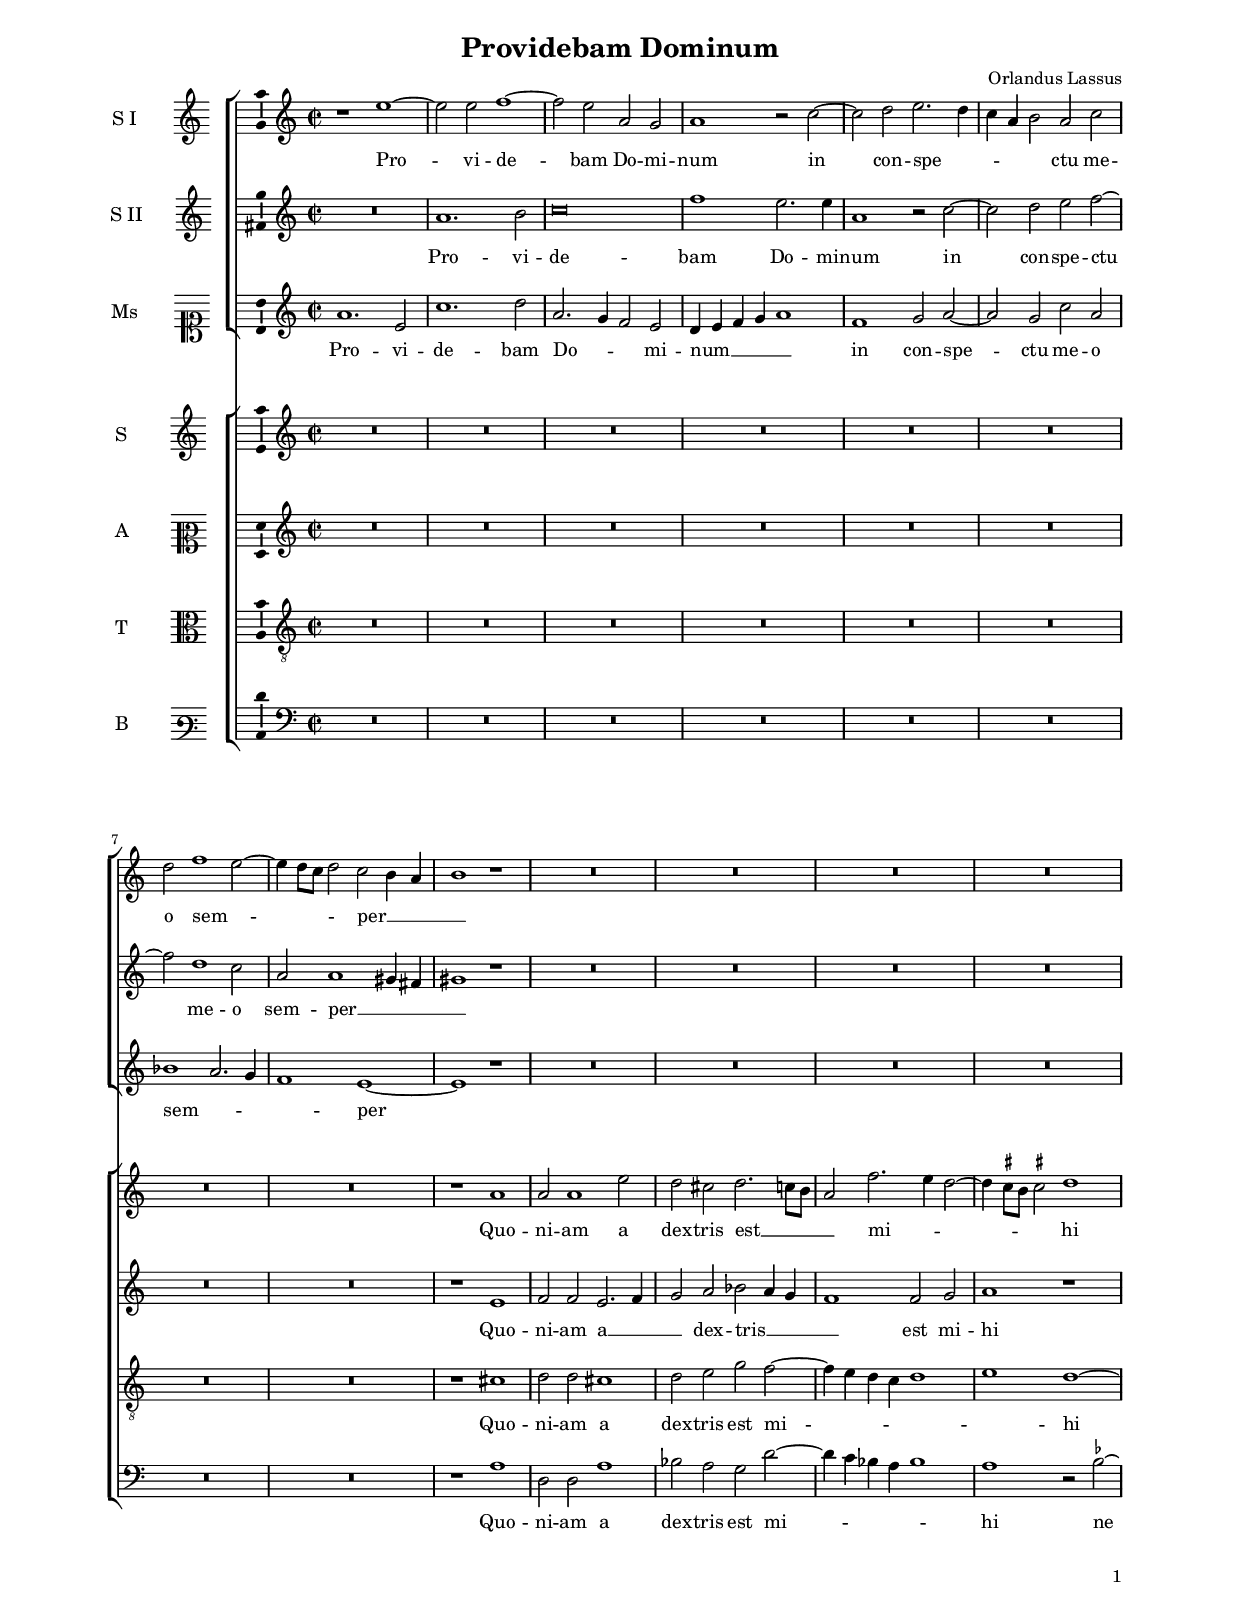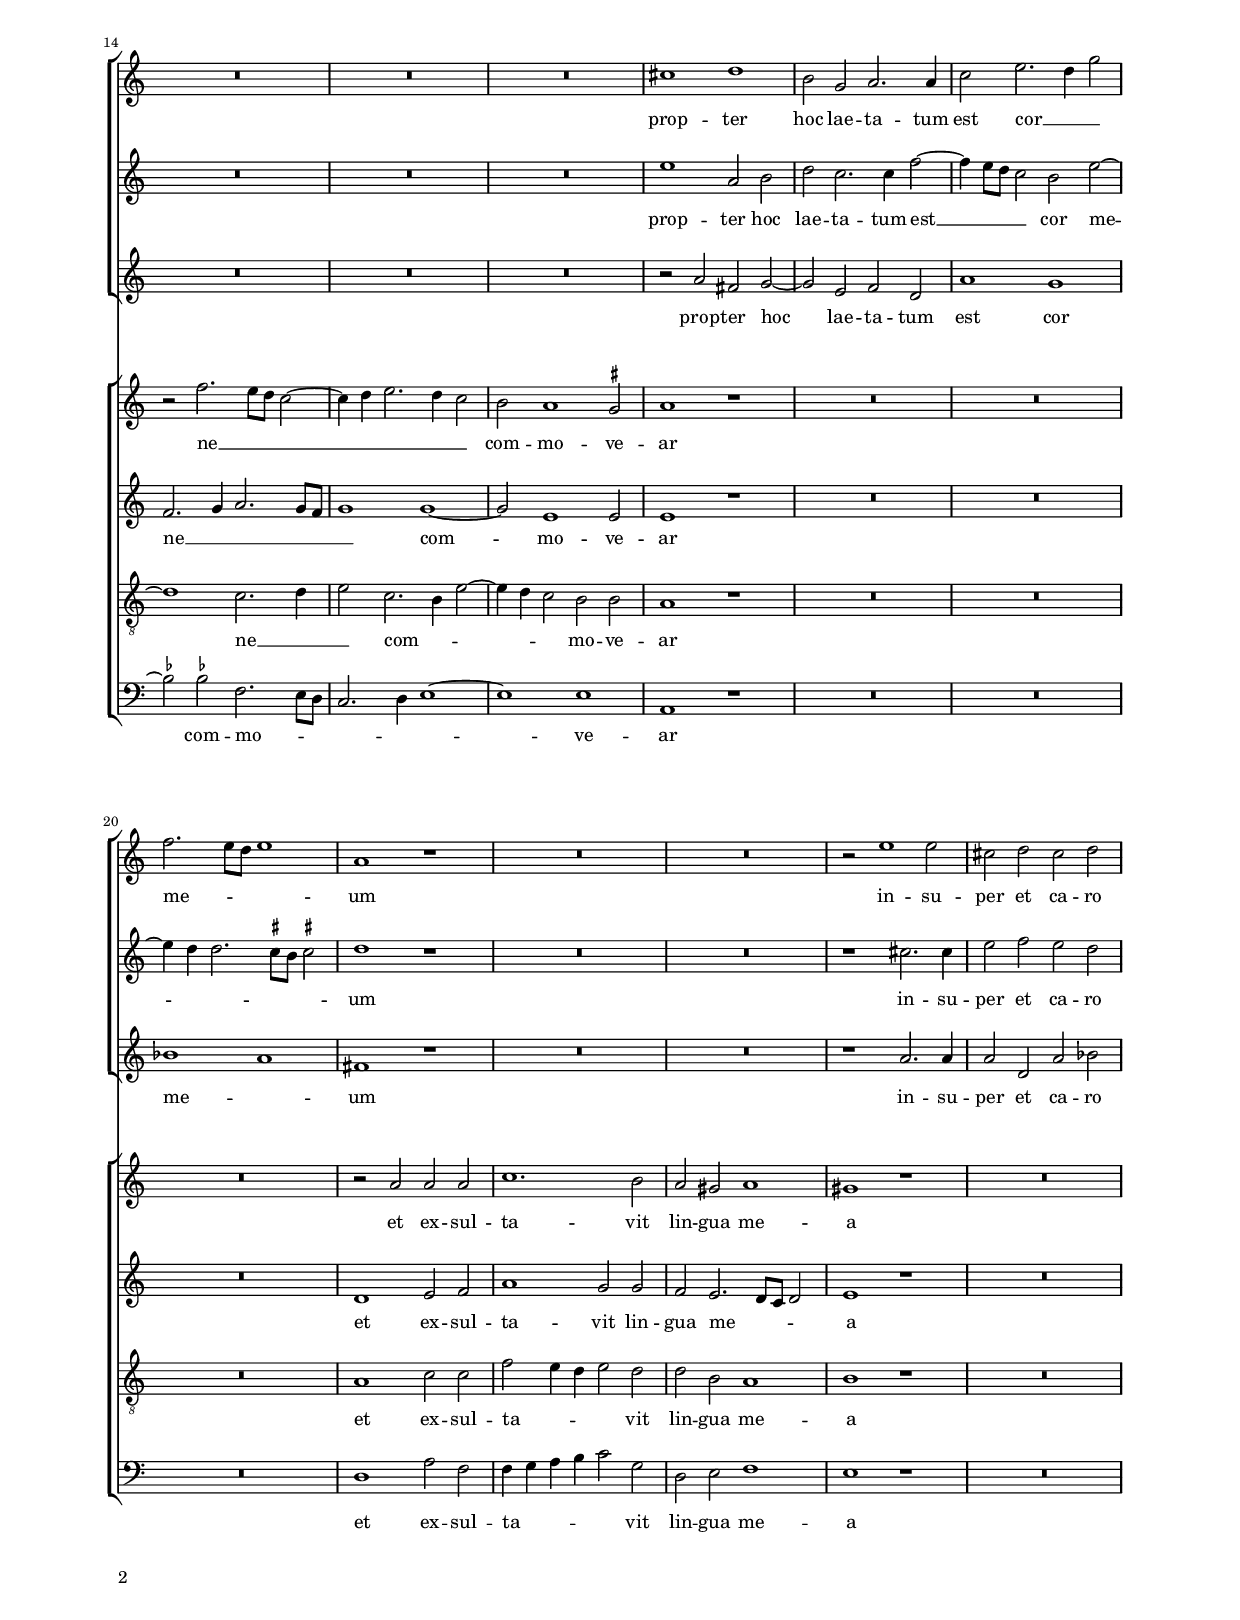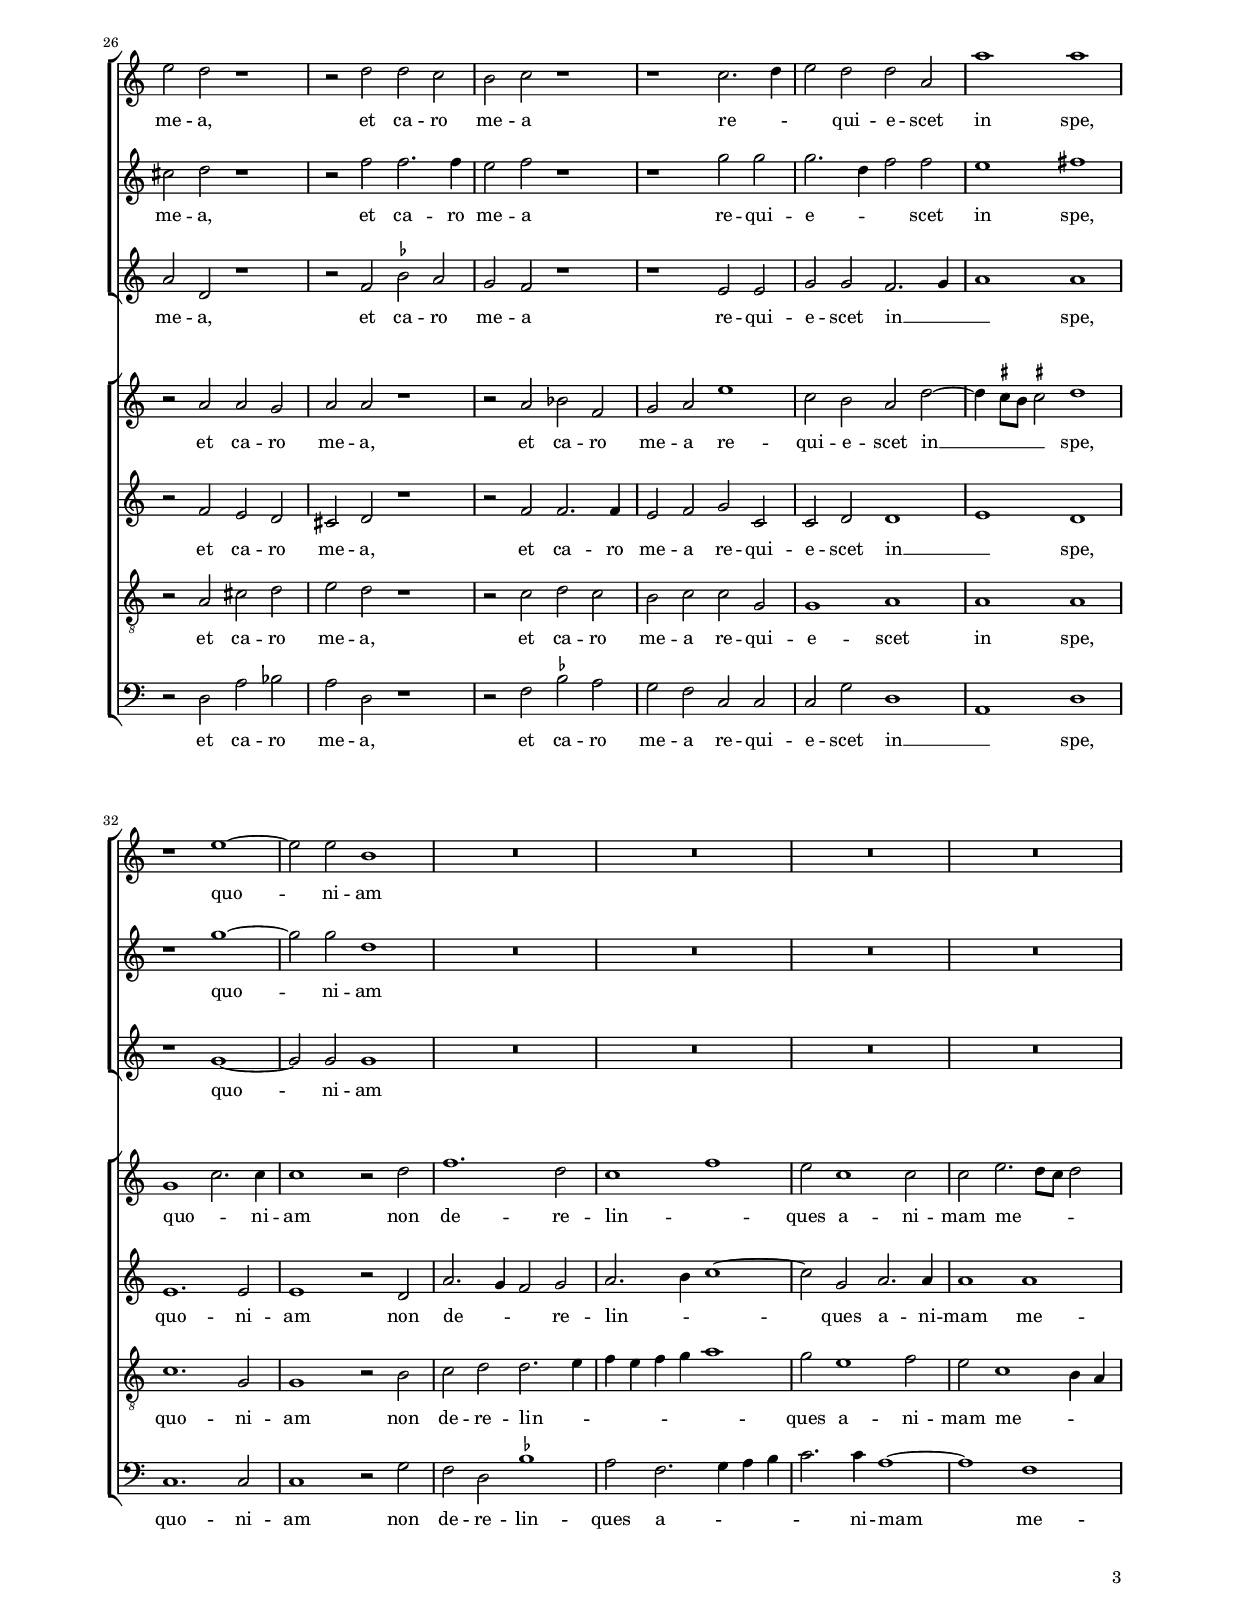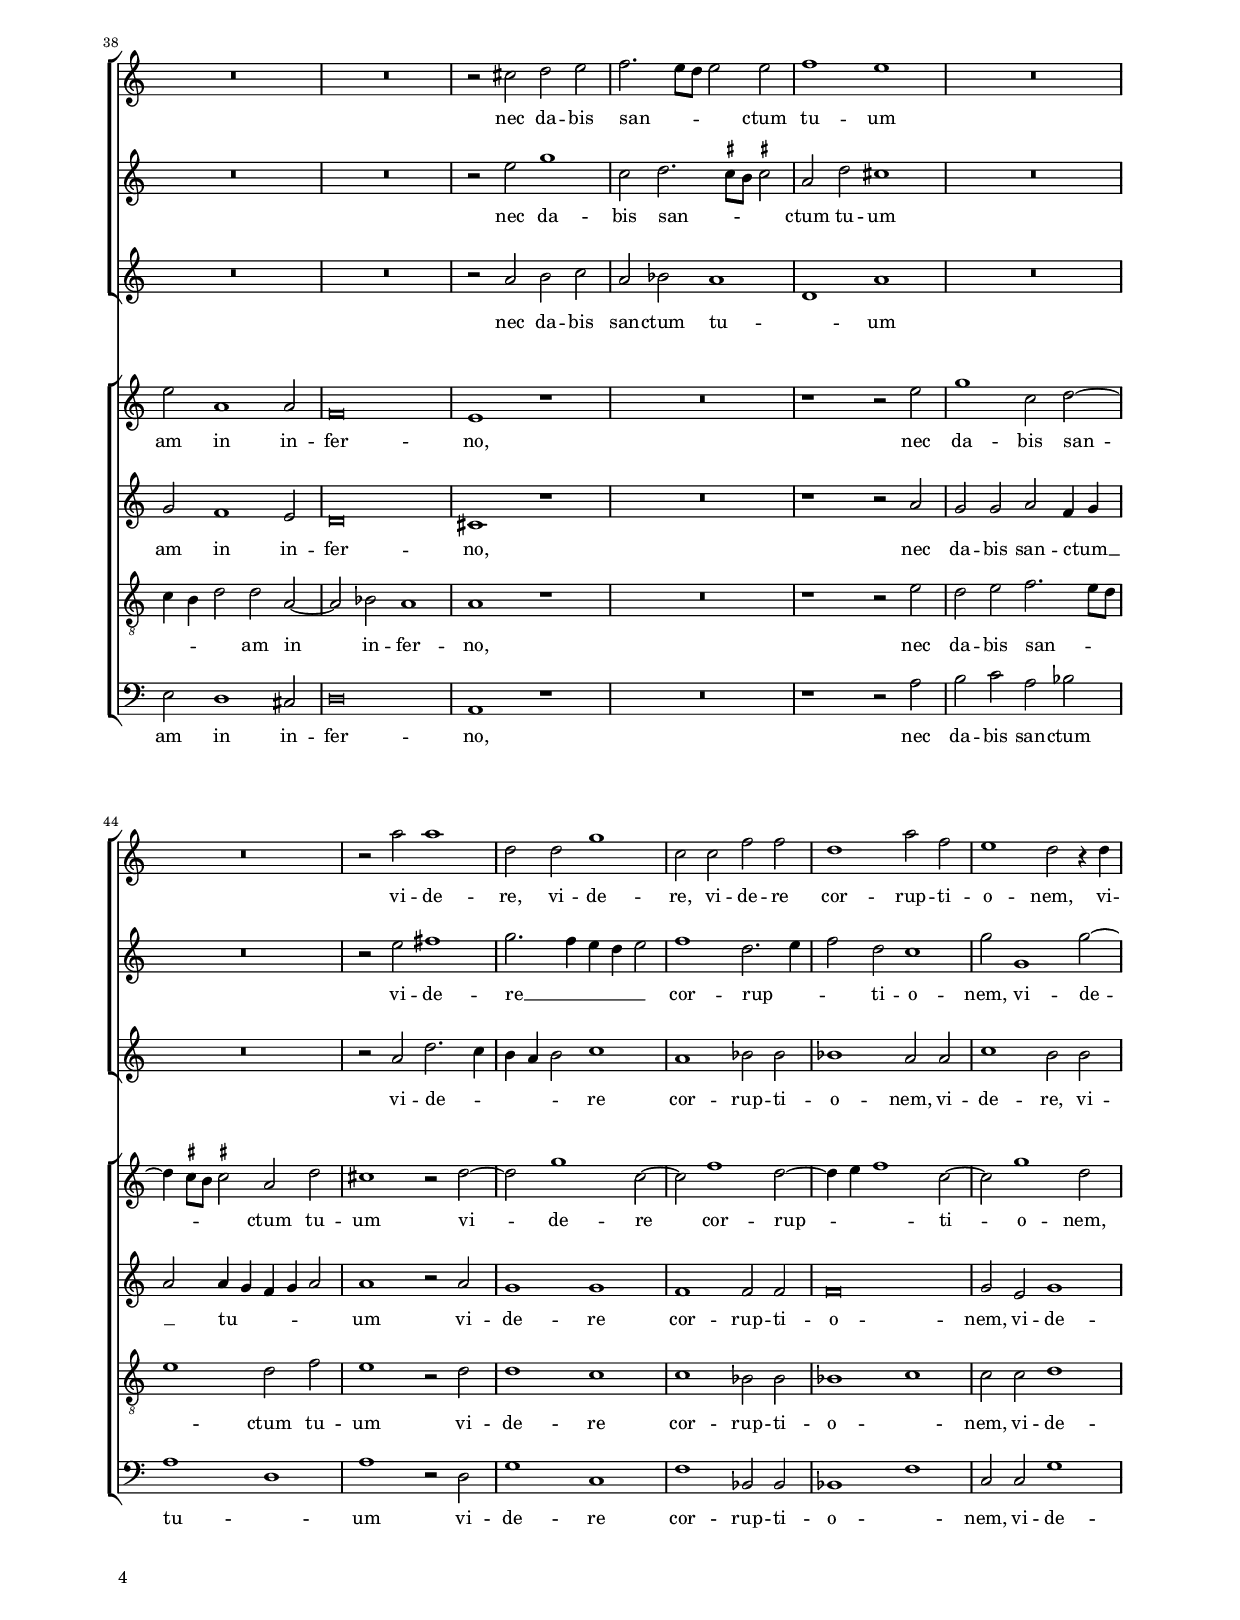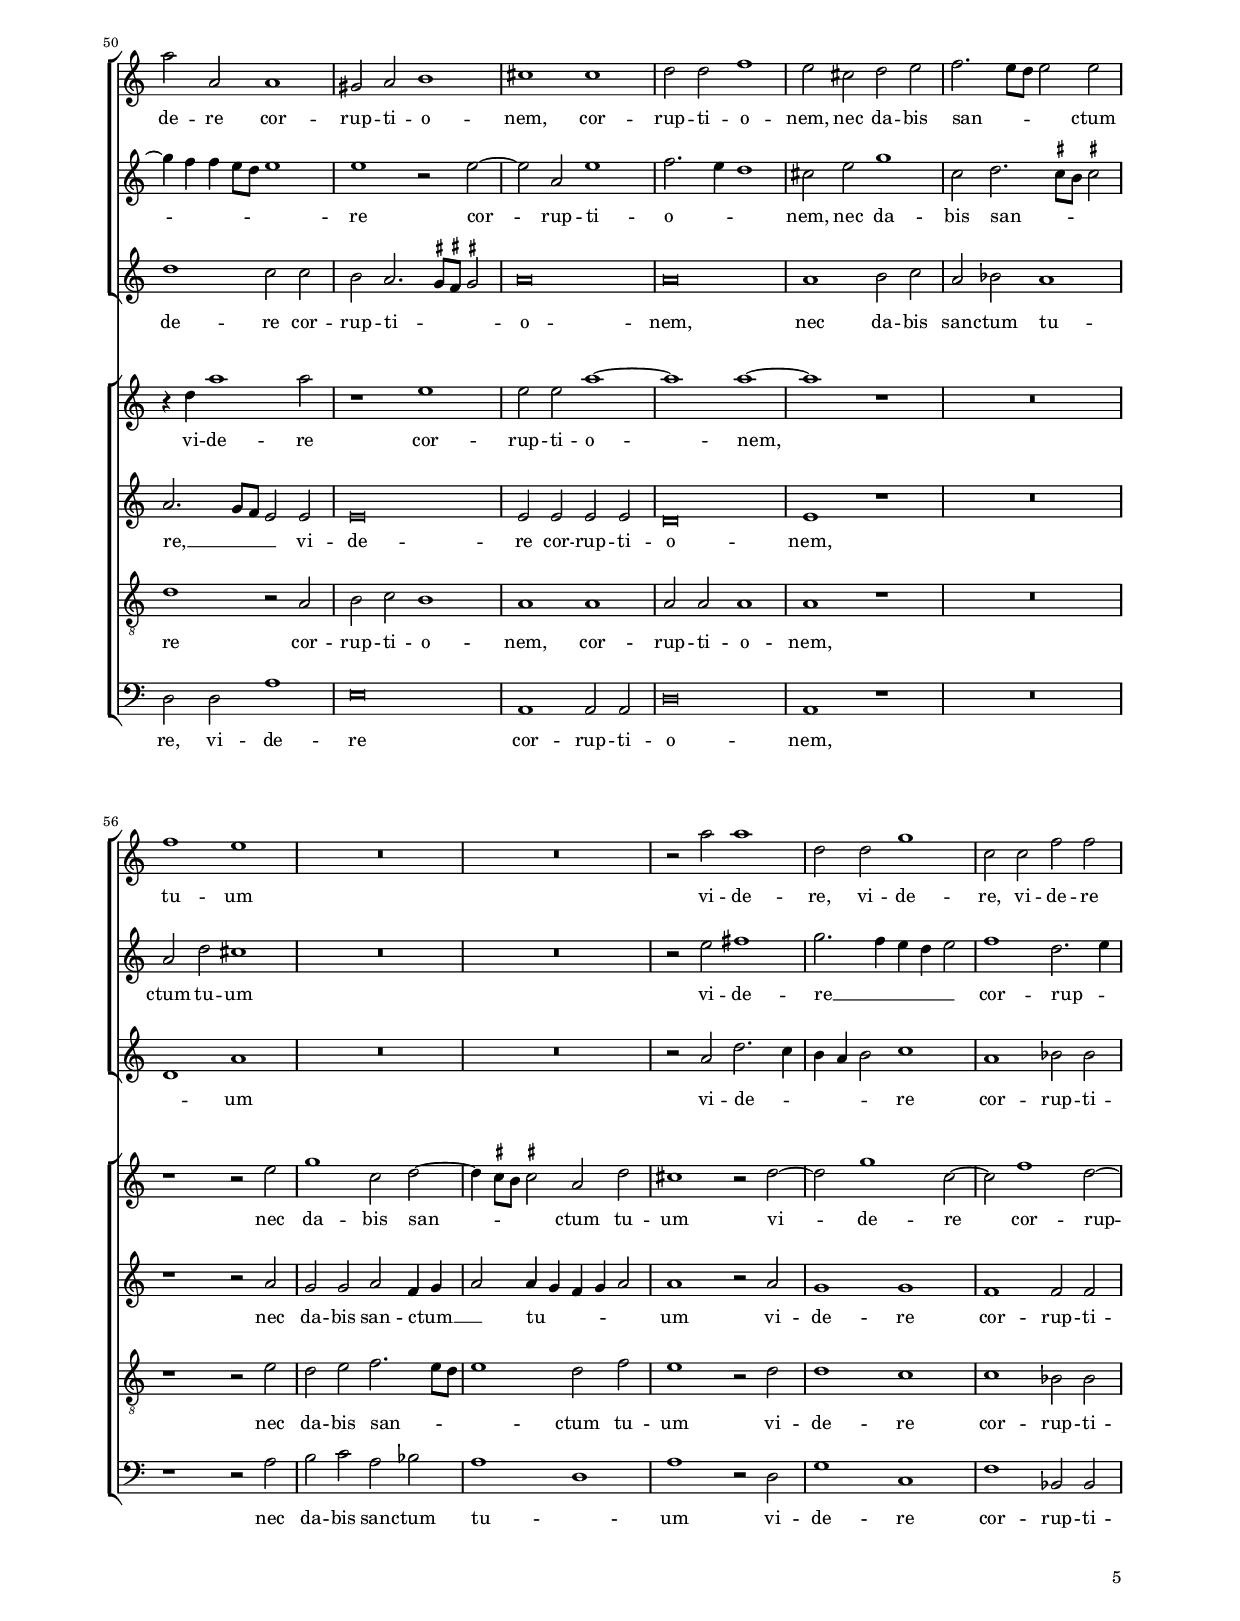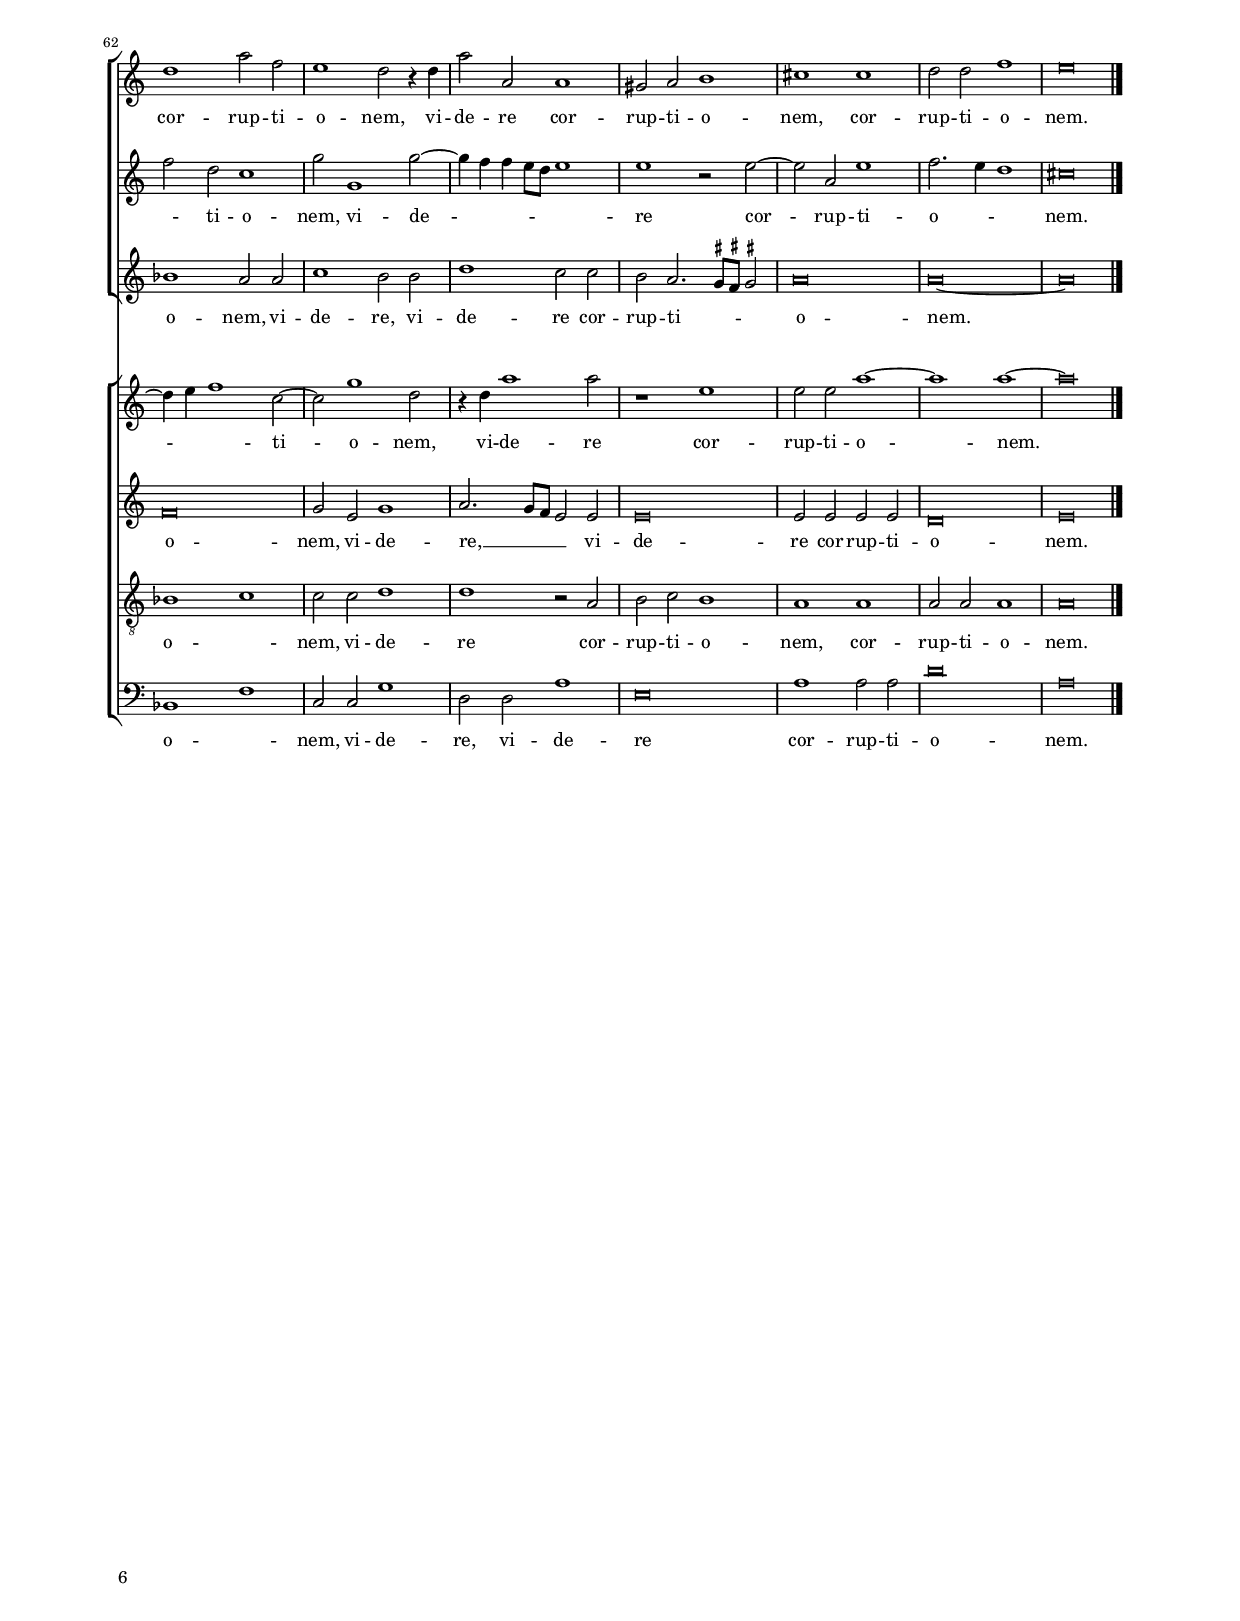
\header 
{
	title="Providebam Dominum"
	composer="Orlandus Lassus"
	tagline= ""
}

\version "2.24.1"
\language deutsch
#(set-global-staff-size 15)
% #(set-default-paper-size "letter")
#(ly:set-option 'point-and-click #f)


\paper
	{
	top-margin = 2 \cm
	bottom-margin = 1.4 \cm
	left-margin = 2 \cm
	right-margin = 2 \cm
	print-page-number = ##f
	ragged-bottom = ##f
	ragged-last-bottom = ##t
%	systems-per-page = 2
%	page-count = 6
	system-system-spacing = #'((basic-distance . 18) (minimum-distance . 14) (padding . 7) (strechability . 250))
	oddFooterMarkup=\markup   \fill-line { "" \fromproperty #'page:page-number-string }
	evenFooterMarkup=\markup  \fill-line { \fromproperty #'page:page-number-string "" }
	last-bottom-spacing = #'((basic-distance . 12) (minimum-distance . 7) (padding . 4))
	}


global =  
	{
	\key c \major
	\time 2/2 \set Score.measureLength = #(ly:make-moment 2/1)
	\skip 1*2*68 \bar "|."
	}

	ficta = { \once \set suggestAccidentals = ##t }
	
	forget = #(define-music-function (music) (ly:music?) #{
	\accidentalStyle forget
	$music
	\accidentalStyle default
	#})

	
incipitcantusprimus = \markup { \score {
	{
	\set Staff.instrumentName = \markup { \fontsize #1 "S I" }
	\key c \major
	\clef violin
	s4 \bar ""
	}
	\layout  {
	raggedright = ##t
	indent = 1.6 \cm
	line-width = 2.2\cm
	\context { \Staff \remove Time_signature_engraver }
	\override Staff.Clef.Y-extent = #'(0 . 0)
	}} \hspace #1 }
      
incipitaltusprimus = \markup { \score {
	{
	\set Staff.instrumentName = \markup { \fontsize #1 "S II" }
	\key c \major
	\clef violin
	s4 \bar ""
	}
	\layout  {
	raggedright = ##t
	indent = 1.6 \cm
	line-width = 2.2\cm
	\context { \Staff \remove Time_signature_engraver }
	\override Staff.Clef.Y-extent = #'(0 . 0)
	}} \hspace #1 }
      
incipittenorprimus = \markup { \score {
	{
	\set Staff.instrumentName = \markup { \fontsize #1 "Ms" }
	\key c \major
	\clef soprano
	s4 \bar ""
	}
	\layout  {
	raggedright = ##t
	indent = 1.6 \cm
	line-width = 2.2\cm
	\context { \Staff \remove Time_signature_engraver }
	\override Staff.Clef.Y-extent = #'(0 . 0)
	}} \hspace #1 }

    
incipitcantussecundus = \markup { \score {
	{
	\set Staff.instrumentName = \markup { \fontsize #1 "S" }
	\key c \major
	\clef violin
	s4 \bar ""
	}
	\layout  {
	raggedright = ##t
	indent = 1.6 \cm
	line-width = 2.2\cm
	\context { \Staff \remove Time_signature_engraver }
	\override Staff.Clef.Y-extent = #'(0 . 0)
	}} \hspace #1 }


incipitaltussecundus = \markup { \score {
	{
	\set Staff.instrumentName = \markup { \fontsize #1 "A" }
	\key c \major
	\clef mezzosoprano
	s4 \bar ""
	}
	\layout  {
	raggedright = ##t
	indent = 1.6 \cm
	line-width = 2.2\cm
	\context { \Staff \remove Time_signature_engraver }
	\override Staff.Clef.Y-extent = #'(0 . 0)
	}} \hspace #1 }


incipittenorsecundus = \markup { \score {
	{
	\set Staff.instrumentName = \markup { \fontsize #1 "T" }
	\key c \major
	\clef alto
	s4 \bar ""
	}
	\layout  {
	raggedright = ##t
	indent = 1.6 \cm
	line-width = 2.2\cm
	\context { \Staff \remove Time_signature_engraver }
	\override Staff.Clef.Y-extent = #'(0 . 0)
	}} \hspace #1 }	


incipitbassussecundus = \markup { \score {
	{
	\set Staff.instrumentName = \markup { \fontsize #1 "B" }
	\key c \major
	\clef varbaritone
	s4 \bar ""
	}
	\layout  {
	raggedright = ##t
	indent = 1.6 \cm
	line-width = 2.2\cm
	\context { \Staff \remove Time_signature_engraver }
	\override Staff.Clef.Y-extent = #'(0 . 0)
	}} \hspace #1 }


cantusprimus =  \relative c''
	{
	r1 e~
	e2 e f1~
	f2 e a, g
	a1 r2 c~
%5
	c2 d e2. d4 |
	c4 a h2 a c
	d2 f1 e2~
	e4 d8 c d2 c2 h4 a
	h1 r
%10
	R\breve |
	R\breve
	R\breve
	R\breve
	R\breve
%15
	R\breve |
	R\breve
	cis1 d
	h2 g a2. a4
	c2 e2. d4 g2
%20
	f2. e8 d e1 |
	a,1 r
	R\breve
	R\breve
	r2 e'1 e2
%25
	cis2 d cis d |
	e2 d r1
	r2 d d c
	h2 c r1
	r1 c2. d4
%30
	e2 d d a |
	a'1 a
	r1 e~
	e2 e h1
	R\breve
%35
	R\breve |
	R\breve
	R\breve
	R\breve
	R\breve
%40
	r2 cis d e |
	f2. e8 d e2 e
	f1 e
	R\breve
	R\breve
%45
	r2 a a1 |
	d,2 d g1
	c,2 c f f
	d1 a'2 f
	e1 d2 r4 d
%50
	a'2 a, a1 |
	gis2 a h1
	cis1 cis
	d2 d f1
	e2 cis d e
%55
	f2. e8 d e2 e |
	f1 e
	R\breve
	R\breve
	r2 a a1
%60
	d,2 d g1 |
	c,2 c f f
	d1 a'2 f
	e1 d2 r4 d
	a'2 a, a1
%65
	gis2 a h1 |
	cis1 cis
	d2 d f1
	e\breve |
	}

altusprimus =  \relative c'' 
	{
	R\breve
	a1. h2
	c\breve
	f1 e2. e4
%5
	a,1 r2 c~ |
	c2 d e f~
	f2 d1 c2
	a2 a1 gis4 fis
	gis1 r
%10
	R\breve |
	R\breve
	R\breve
	R\breve
	R\breve
%15
	R\breve |
	R\breve
	e'1 a,2 h
	d2 c2. c4 f2~
	f4 e8 d c2 h e~
%20
	e4 d d2. \ficta cis8 h \ficta cis!2 |
	d1 r
	R\breve
	R\breve
	r1 cis2. cis4
%25
	e2 f e d |
	cis2 d r1
	r2 f f2. f4
	e2 f r1
	r1 g2 g
%30
	g2. d4 f2 f |
	e1 fis
	r1 g~
	g2 g d1
	R\breve
%35
	R\breve |
	R\breve
	R\breve
	R\breve
	R\breve
%40
	r2 e g1 |
	c,2 d2. \ficta cis8 h \ficta cis!2
	a2 d cis1
	R\breve
	R\breve
%45
	r2 e fis1 |
	g2. f4 e d e2
	f1 d2. e4
	f2 d c1
	g'2 g,1 g'2~
%50
	g4 f f e8 d e1 |
	e1 r2 e~
	e2 a, e'1
	f2. e4 d1
	cis2 e g1
%55
	c,2 d2. \ficta cis8 h \ficta cis!2 |
	a2 d cis1
	R\breve
	R\breve
	r2 e fis1
%60
	g2. f4 e d e2 |
	f1 d2. e4
	f2 d c1
	g'2 g,1 g'2~
	g4 f f e8 d e1
%65
	e1 r2 e~ |
	e2 a, e'1
	f2. e4 d1
	cis\breve |
	}

tenorprimus =  \relative c''
	{
	a1. e2
	c'1. d2
	a2. g4 f2 e
	d4 e f g a1
%5
	f1 g2 a~ |
	a2 g c a
	b1 a2. g4
	f1 e~
	e1 r
%10
	R\breve |
	R\breve
	R\breve
	R\breve
	R\breve
%15
	R\breve |
	R\breve
	r2 a fis g~
	g2 e f d
	a'1 g
%20
	b1 a |
	fis1 r
	R\breve
	R\breve
	r1 a2. a4
%25
	a2 d, a' b |
	a2 d, r1
	r2 f \ficta b a
	g2 f r1
	r1 e2 e
%30
	g2 g f2. g4 |
	a1 a
	r1 g~
	g2 g g1
	R\breve
%35
	R\breve |
	R\breve
	R\breve
	R\breve
	R\breve
%40
	r2 a h c |
	a2 b a1
	d,1 a'
	R\breve
	R\breve
%45
	r2 a d2. c4 |
	h4 a h2 c1
	a1 b2 b
	b1 a2 a
	c1 h2 h
%50
	d1 c2 c |
	h2 a2. \ficta gis8 \ficta fis \ficta gis!2
	a\breve
	a\breve
	a1 h2 c
%55
	a2 b a1 |
	d,1 a'
	R\breve
	R\breve
	r2 a d2. c4
%60
	h4 a h2 c1 |
	a1 b2 b
	b1 a2 a
	c1 h2 h
	d1 c2 c
%65
	h2 a2. \ficta gis8 \ficta fis \ficta gis!2 |
	a\breve
	a\breve~
	a\breve |
	}


cantussecundus =  \relative c''
	{
	R\breve
	R\breve
	R\breve
	R\breve
%5
	R\breve |
	R\breve
	R\breve
	R\breve
	r1 a
%10
	a2 a1 e'2 |
	d2 cis d2. c8 h
	a2 f'2. e4 d2~
	d4 \ficta cis8 h \ficta cis!2 d1
	r2 f2. e8 d c2~
%15
	c4 d e2. d4 c2 |
	h2 a1 \ficta gis2
	a1 r
	R\breve
	R\breve
%20
	R\breve |
	r2 a a a
	c1. h2
	a2 gis a1
	gis1 r
%25
	R\breve |
	r2 a a g
	a2 a r1
	r2 a b f
	g2 a e'1
%30
	c2 h a d~ |
	d4 \ficta cis8 h \ficta cis!2 d1
	g,1 c2. c4
	c1 r2 d
	f1. d2 |
%35
	c1 f |
	e2 c1 c2
	c2 e2. d8 c d2
	e2 a,1 a2
	f\breve
%40
	e1 r |
	R\breve
	r1 r2 e'
	g1 c,2 d~
	d4 \ficta cis8 h \ficta cis!2 a d
%45
	cis1 r2 d~ |
	d2 g1 c,2~
	c2 f1 d2~
	d4 e f1 c2~
	c2 g'1 d2
%50
	r4 d a'1 a2 |
	r1 e
	e2 e a1~
	a1 a~
	a1 r
%55
	R\breve |
	r1 r2 e
	g1 c,2 d~
	d4 \ficta cis8 h \ficta cis!2 a d
	cis1 r2 d~
%60
	d2 g1 c,2~ |
	c2 f1 d2~
	d4 e f1 c2~
	c2 g'1 d2
	r4 d a'1 a2
%65
	r1 e |
	e2 e a1~
	a1 a~
	a\breve |
	}

altussecundus =  \relative c'
	{
	R\breve
	R\breve
	R\breve
	R\breve
%5
	R\breve |
	R\breve
	R\breve
	R\breve
	r1 e
%10
	f2 f e2. f4 |
	g2 a b a4 g
	f1 f2 g
	a1 r
	f2. g4 a2. g8 f
%15
	g1 g~ |
	g2 e1 e2
	e1 r
	R\breve
	R\breve
%20
	R\breve |
	d1 e2 f
	a1 g2 g
	f2 e2. d8 c d2
	e1 r
%25
	R\breve |
	r2 f e d
	cis2 d r1
	r2 f f2. f4
	e2 f g c,
%30
	c2 d d1 |
	e1 d
	e1. e2
	e1 r2 d
	a'2. g4 f2 g
%35
	a2. h4 c1~ |
	c2 g a2. a4
	a1 a
	g2 f1 e2
	d\breve
%40
	cis1 r |
	R\breve
	r1 r2 a'
	g2 g a f4 g
	a2 a4 g f g a2
%45
	a1 r2 a |
	g1 g
	f1 f2 f
	f\breve
	g2 e g1
%50
	a2. g8 f e2 e |
	e\breve
	e2 e e e
	d\breve
	e1 r
%55
	R\breve |
	r1 r2 a
	g2 g a f4 g
	a2 a4 g f g a2
	a1 r2 a
%60
	g1 g |
	f1 f2 f
	f\breve
	g2 e g1
	a2. g8 f e2 e
%65
	e\breve |
	e2 e e e
	d\breve
	e\breve |
	}

tenorsecundus =  \relative c'
	{
	R\breve
	R\breve
	R\breve
	R\breve
%5
	R\breve |
	R\breve
	R\breve
	R\breve
	r1 cis
%10
	d2 d cis1 |
	d2 e g f~
	f4 e d c d1
	e1 d~
	d1 c2. d4
%15
	e2 c2. h4 e2~ |
	e4 d c2 h h
	a1 r
	R\breve
	R\breve
%20
	R\breve |
	a1 c2 c
	f2 e4 d e2 d
	d2 h a1
	h1 r
%25
	R\breve |
	r2 a cis d
	e2 d r1
	r2 c d c
	h2 c c g
%30
	g1 a |
	a1 a
	c1. g2
	g1 r2 h
	c2 d d2. e4
%35
	f4 e f g a1 |
	g2 e1 f2
	e2 c1 h4 a
	c4 h d2 d a~
	a2 b a1
%40
	a1 r |
	R\breve
	r1 r2 e'
	d2 e f2. e8 d
	e1 d2 f
%45
	e1 r2 d |
	d1 c
	c1 b2 b
	b1 c
	c2 c d1
%50
	d1 r2 a |
	h2 c h1
	a1 a
	a2 a a1
	a1 r
%55
	R\breve |
	r1 r2 e'
	d2 e f2. e8 d
	e1 d2 f
	e1 r2 d
%60
	d1 c |
	c1 b2 b
	b1 c
	c2 c d1
	d1 r2 a
%65
	h2 c h1 |
	a1 a
	a2 a a1
	a\breve |
	}

bassussecundus =  \relative c
	{
	R\breve
	R\breve
	R\breve
	R\breve
%5
	R\breve |
	R\breve
	R\breve
	R\breve
	r1 a'
%10
	d,2 d a'1 |
	b2 a g d'~
	d4 c b a b1
	a1 r2 \ficta b~
	\ficta b2 \ficta b! f2. e8 d 
%15
	c2. d4 e1~ |
	e1 e
	a,1 r
	R\breve
	R\breve
%20
	R\breve |
	d1 a'2 f
	f4 g a h c2 g
	d2 e f1
	e1 r
%25
	R\breve |
	r2 d a' b
	a2 d, r1
	r2 f \ficta b a
	g2 f c c
%30
	c2 g' d1 |
	a1 d
	c1. c2
	c1 r2 g'
	f2 d \ficta b'1
%35
	a2 f2. g4 a h |
	c2. c4 a1~
	a1 f
	e2 d1 cis2
	d\breve
%40
	a1 r |
	R\breve
	r1 r2 a'
	h2 c a b
	a1 d,
%45
	a'1 r2 d, |
	g1 c,
	f1 b,2 b
	b1 f'
	c2 c g'1
%50
	d2 d a'1 |
	e\breve
	a,1 a2 a
	d\breve
	a1 r
%55
	R\breve |
	r1 r2 a'
	h2 c a b
	a1 d,
	a'1 r2 d,
%60
	g1 c, |
	f1 b,2 b
	b1 f'
	c2 c g'1
	d2 d a'1
%65
	e\breve |
	a1 a2 a
	d\breve
	a\breve |
	}


lyricscantusprimus = \lyricmode {
	Pro -- vi -- de -- bam Do -- mi -- num
	in con -- spe -- _ _ _ _ ctu me -- o sem -- _ _ _ _ per __ _ _ _
	prop -- ter hoc lae -- ta -- tum est cor __ _ _ me -- _ _ _ um
	in -- su -- per et ca -- ro me -- a,
	et ca -- ro me -- a re -- _ _ qui -- e -- scet in spe,
	quo -- ni -- am
	nec da -- bis san -- _ _ _ ctum tu -- um
	vi -- de -- re,
	vi -- de -- re,
	vi -- de -- re cor -- rup -- ti -- o -- nem,
	vi -- de -- re cor -- rup -- ti -- o -- nem,
	cor -- rup -- ti -- o -- nem,
	nec da -- bis san -- _ _ _ ctum tu -- um
	vi -- de -- re,
	vi -- de -- re,
	vi -- de -- re cor -- rup -- ti -- o -- nem,
	vi -- de -- re cor -- rup -- ti -- o -- nem,
	cor -- rup -- ti -- o -- nem.
	}


lyricsaltusprimus = \lyricmode {
	Pro -- vi -- de -- bam Do -- mi -- num
	in con -- spe -- ctu me -- o sem -- per __ _ _ _
	prop -- ter hoc lae -- ta -- tum est __ _ _ _ cor me -- _ _ _ _ _ um
	in -- su -- per et ca -- ro me -- a,
	et ca -- ro me -- a re -- qui -- e -- _ _ scet in spe,
	quo -- ni -- am
	nec da -- bis san -- _ _ _ ctum tu -- um
	vi -- de -- re __ _ _ _ _ cor -- rup -- _ _ ti -- o -- nem,
	vi -- de -- _ _ _ _ _ re cor -- rup -- ti -- o -- _ _ nem,
	nec da -- bis san -- _ _ _ ctum tu -- um
	vi -- de -- re __ _ _ _ _ cor -- rup -- _ _ ti -- o -- nem,
	vi -- de -- _ _ _ _ _ re cor -- rup -- ti -- o -- _ _ nem.
	}


lyricstenorprimus = \lyricmode {
	Pro -- vi -- de -- bam Do -- _ _ mi -- num __ _ _ _ _
	in con -- spe -- ctu me -- o sem -- _ _ _ per
	prop -- ter hoc lae -- ta -- tum est cor me -- _ um
	in -- su -- per et ca -- ro me -- a,
	et ca -- ro me -- a re -- qui -- e -- scet in __ _ _ spe,
	quo -- ni -- am
	nec da -- bis san -- ctum tu -- _ um
	vi -- de -- _ _ _ _ re cor -- rup -- ti -- o -- nem,
	vi -- de -- re,
	vi -- de -- re cor -- rup -- ti -- _ _ _ o -- nem,
	nec da -- bis san -- ctum tu -- _ um
	vi -- de -- _ _ _ _ re cor -- rup -- ti -- o -- nem,
	vi -- de -- re,
	vi -- de -- re cor -- rup -- ti -- _ _ _ o -- nem.
	}



lyricscantussecundus = \lyricmode {
	Quo -- ni -- am a dex -- tris est __ _ _ _ mi -- _ _ _ _ _ hi
	ne __ _ _ _ _ _ _ _ com -- mo -- ve -- ar
	et ex -- sul -- ta -- vit lin -- gua me -- a
	et ca -- ro me -- a,
	et ca -- ro me -- a
	re -- qui -- e -- scet in __ _ _ _ spe,
	quo -- _ ni -- am non de -- re -- lin -- _ ques a -- ni -- mam me -- _ _ _ am in in -- fer -- no,
	nec da -- bis san -- _ _ _ ctum tu -- um
	vi -- de -- re cor -- rup -- _ _ ti -- o -- nem,
	vi -- de -- re cor -- rup -- ti -- o -- nem,
	nec da -- bis san -- _ _ _ ctum tu -- um
	vi -- de -- re cor -- rup -- _ _ ti -- o -- nem,
	vi -- de -- re cor -- rup -- ti -- o -- nem.
	}


lyricsaltussecundus = \lyricmode {
	Quo -- ni -- am a __ _ _ dex -- tris __ _ _ _ est mi -- hi
	ne __ _ _ _ _ _ com -- mo -- ve -- ar
	et ex -- sul -- ta -- vit lin -- gua me -- _ _ _ a
	et ca -- ro me -- a,
	et ca -- ro me -- a
	re -- qui -- e -- scet in __ _ spe,
	quo -- ni -- am non de -- _ _ re -- lin -- _ _ ques a -- ni -- mam me -- am in in -- fer -- no,
	nec da -- bis san -- ctum __ _ _ tu -- _ _ _ _ um
	vi -- de -- re cor -- rup -- ti -- o -- nem,
	vi -- de -- re, __ _ _ _ 
	vi -- de -- re cor -- rup -- ti -- o -- nem,
	nec da -- bis san -- ctum __ _ _ tu -- _ _ _ _ um
	vi -- de -- re cor -- rup -- ti -- o -- nem,
	vi -- de -- re, __ _ _ _ 
	vi -- de -- re cor -- rup -- ti -- o -- nem.
	}
	

lyricstenorsecundus = \lyricmode {
	Quo -- ni -- am a dex -- tris est mi -- _ _ _ _ _ hi
	ne __ _ _ com -- _ _ _ _ mo -- ve -- ar
	et ex -- sul -- ta -- _ _ _ vit lin -- gua me -- a
	et ca -- ro me -- a,
	et ca -- ro me -- a
	re -- qui -- e -- scet in spe,
	quo -- ni -- am non de -- re -- lin -- _ _ _ _ _ _ ques a -- ni -- mam me -- _ _ _ _ _ am in in -- fer -- no,
	nec da -- bis san -- _ _ _ ctum tu -- um
	vi -- de -- re cor -- rup -- ti -- o -- _ nem,
	vi -- de -- re cor -- rup -- ti -- o -- nem,
	cor -- rup -- ti -- o -- nem,
	nec da -- bis san -- _ _ _ ctum tu -- um
	vi -- de -- re cor -- rup -- ti -- o -- _ nem,
	vi -- de -- re cor -- rup -- ti -- o -- nem,
	cor -- rup -- ti -- o -- nem.
	}


lyricsbassussecundus = \lyricmode {
	Quo -- ni -- am a dex -- tris est mi -- _ _ _ _ hi
	ne com -- mo -- _ _ _ _ _ ve -- ar
	et ex -- sul -- ta -- _ _ _ _ vit lin -- gua me -- a
	et ca -- ro me -- a,
	et ca -- ro me -- a
	re -- qui -- e -- scet in __ _ spe,
	quo -- ni -- am non de -- re -- lin -- ques a -- _ _ _ _ ni -- mam me -- am in in -- fer -- no,
	nec da -- bis san -- ctum tu -- _ um
	vi -- de -- re cor -- rup -- ti -- o -- _ nem,
	vi -- de -- re,
	vi -- de -- re cor -- rup -- ti -- o -- nem,
	nec da -- bis san -- ctum tu -- _ um
	vi -- de -- re cor -- rup -- ti -- o -- _ nem,
	vi -- de -- re,
	vi -- de -- re cor -- rup -- ti -- o -- nem.
	}


\score
{
	\transpose c c {
	<<
	\new ChoirStaff \with { \override StaffGrouper.staffgroup-staff-spacing.basic-distance = #15 
				\override StaffGrouper.staff-staff-spacing.basic-distance = #12 }
	<<
	
	\new Staff << \global
	\new Voice="v1" {
		\set Staff.instrumentName=\incipitcantusprimus
		\set Staff.midiInstrument = "reed organ"
		\clef violin
		\cantusprimus }
	\new Lyrics \lyricsto "v1" {\lyricscantusprimus }
	>>
	
	\new Staff << \global
	\new Voice="v2" {
		\set Staff.instrumentName=\incipitaltusprimus
		\set Staff.midiInstrument = "reed organ"
		\clef violin 
		\altusprimus }
	\new Lyrics \lyricsto "v2" {\lyricsaltusprimus }
	>>
	
	\new Staff << \global
	\new Voice="v3" {
		\set Staff.instrumentName=\incipittenorprimus
		\set Staff.midiInstrument = "reed organ"
		\clef violin
		\tenorprimus }
	\new Lyrics \lyricsto "v3" {\lyricstenorprimus }
	>>
	>>
	
	\new ChoirStaff \with { \override StaffGrouper.staff-staff-spacing.basic-distance = #12 }
	<<
	
	\new Staff << \global
	\new Voice="v5" {
		\set Staff.instrumentName=\incipitcantussecundus
		\set Staff.midiInstrument = "church organ"
		\clef violin
		\cantussecundus }
	\new Lyrics \lyricsto "v5" {\lyricscantussecundus }
	>>
	
	\new Staff << \global
	\new Voice="v6" {
		\set Staff.instrumentName=\incipitaltussecundus
		\set Staff.midiInstrument = "church organ"
		\clef violin 
		\altussecundus }
	\new Lyrics \lyricsto "v6" {\lyricsaltussecundus }
	>>
	
	\new Staff << \global
	\new Voice="v7" {
		\set Staff.instrumentName=\incipittenorsecundus
		\set Staff.midiInstrument = "church organ"
		\clef "G_8"
		\tenorsecundus }
	\new Lyrics \lyricsto "v7" {\lyricstenorsecundus }
	>>
	
	\new Staff << \global
	\new Voice="v8" {
		\set Staff.instrumentName=\incipitbassussecundus
		\set Staff.midiInstrument = "church organ"
		\clef bass 
		\bassussecundus }
	\new Lyrics \lyricsto "v8" {\lyricsbassussecundus}
	>>
	>>
>>
	} % transpose

\layout
	{
	indent = 2 \cm
	\context { \Lyrics \override VerticalAxisGroup.nonstaff-relatedstaff-spacing.padding = #1.5 }
%	\context { \Lyrics \override LyricText.font-size = #1 }
	\context { \Score \override BarNumber.padding = #2 }
	\context { \Voice \override NoteHead.style = #'baroque }
	\context { \Staff \consists Ambitus_engraver }
	\context { \Staff \override TimeSignature.break-visibility = #end-of-line-invisible }
	}

\midi
	{
	 \tempo 2 = 85
	}
      
}

% EOF
